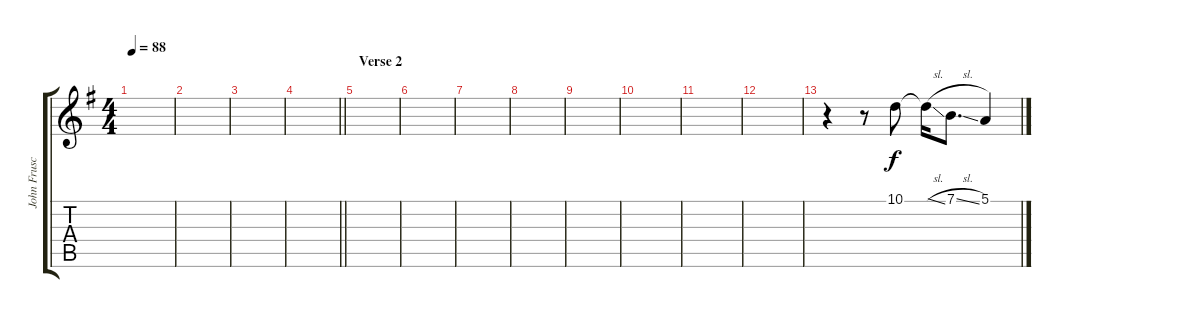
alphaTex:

\track ("John Frusciante (Bgk Vocal 2)" "John Frusc") {instrument choiraahs}
\staff {score tabs}
\tuning (E4 B3 G3 D3 A2 E2) {hide}
\ts (4 4)
\tempo 88
\clef g2
\ks g
|
|
|
\barLineRight lightlight
|
\section ("" "Verse 2")
|
|
|
|
|
|
|
|
r.4 r.8 10.1.8 10.1{sl t}.16 7.1{sl}.8{d} 5.1.4
